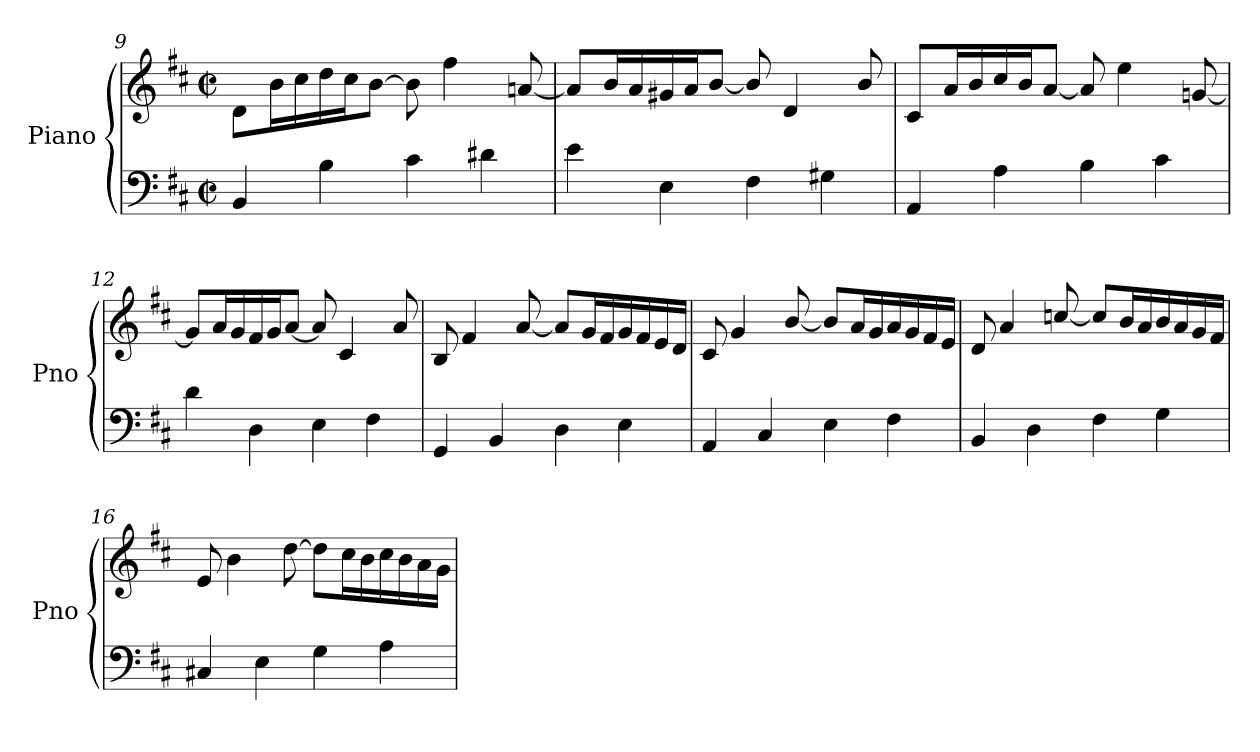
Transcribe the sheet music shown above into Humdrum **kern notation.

**kern	**kern
*part1	*part1
*staff2	*staff1
*I"Piano	*
*I'Pno	*
*clefF4	*clefG2
*k[f#c#]	*k[f#c#]
*M2/2	*M2/2
*met(c|)	*met(c|)
=9	=9
4BB/	8d\L
.	16b\L
.	16cc#\
4B\	16dd\
.	16cc#\J
.	[8b\J
4c#\	8b\]
.	4ff#\
4d#X\	.
.	[8an/
!!LO:LB:g=z
=10	=10
4e\	8a/L]
.	16b/L
.	16a/
4E\	16g#X/
.	16a/J
.	[8b/J
4F#\	8b/]
.	4d/
4G#X\	.
.	8b/
=11	=11
4AA/	8c#/L
.	16a/L
.	16b/
4A\	16cc#/
.	16b/J
.	[8a/J
4B\	8a/]
.	4ee\
4c#\	.
.	[8gn/
=12	=12
4d\	8g/L]
.	16a/L
.	16g/
4D\	16f#/
.	16g/J
.	[8a/J
4E\	8a/]
.	4c#/
4F#\	.
.	8a/
=13	=13
4GG/	8B/
.	4f#/
4BB/	.
.	[8a/
4D\	8a/L]
.	16g/L
.	16f#/
4E\	16g/
.	16f#/
.	16e/
.	16d/JJ
=14	=14
4AA/	8c#/
.	4g/
4C#/	.
.	[8b/
4E\	8b/L]
.	16a/L
.	16g/
4F#\	16a/
.	16g/
.	16f#/
.	16e/JJ
!!LO:LB:g=z
=15	=15
4BB/	8d/
.	4a/
4D\	.
.	[8ccn/
4F#\	8cc/L]
.	16b/L
.	16a/
4G\	16b/
.	16a/
.	16g/
.	16f#/JJ
=16	=16
4C#X/	8e/
.	4b\
4E\	.
.	[8dd\
4G\	8dd\L]
.	16cc#\L
.	16b\
4A\	16cc#\
.	16b\
.	16a\
.	16g\JJ
=	=
*-	*-
